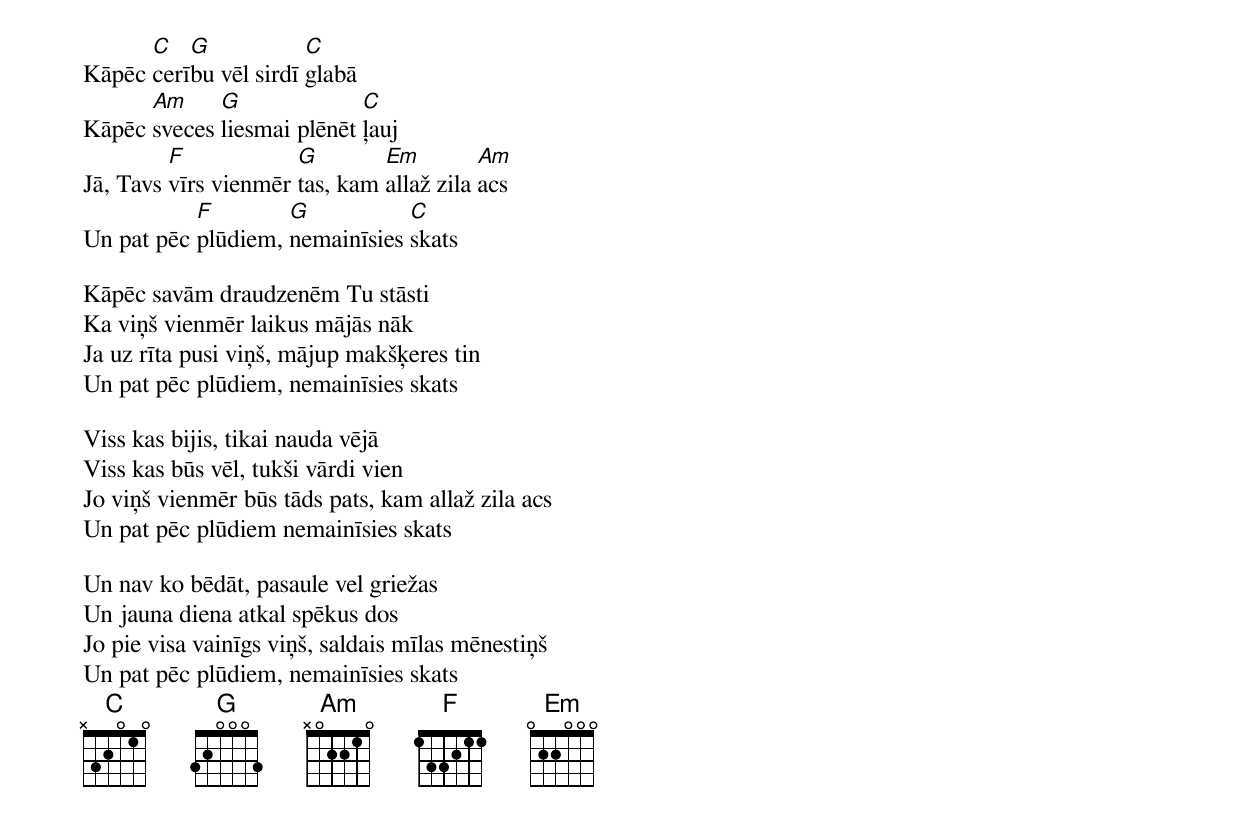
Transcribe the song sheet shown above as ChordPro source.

Kāpēc [C]cerī[G]bu vēl sirdī [C]glabā
Kāpēc [Am]sveces [G]liesmai plēnēt [C]ļauj
Jā, Tavs [F]vīrs vienmēr [G]tas, kam [Em]allaž zila [Am]acs
Un pat pēc [F]plūdiem, [G]nemainīsies [C]skats

Kāpēc savām draudzenēm Tu stāsti
Ka viņš vienmēr laikus mājās nāk
Ja uz rīta pusi viņš, mājup makšķeres tin
Un pat pēc plūdiem, nemainīsies skats

Viss kas bijis, tikai nauda vējā
Viss kas būs vēl, tukši vārdi vien
Jo viņš vienmēr būs tāds pats, kam allaž zila acs
Un pat pēc plūdiem nemainīsies skats

Un nav ko bēdāt, pasaule vel griežas
Un jauna diena atkal spēkus dos
Jo pie visa vainīgs viņš, saldais mīlas mēnestiņš
Un pat pēc plūdiem, nemainīsies skats
